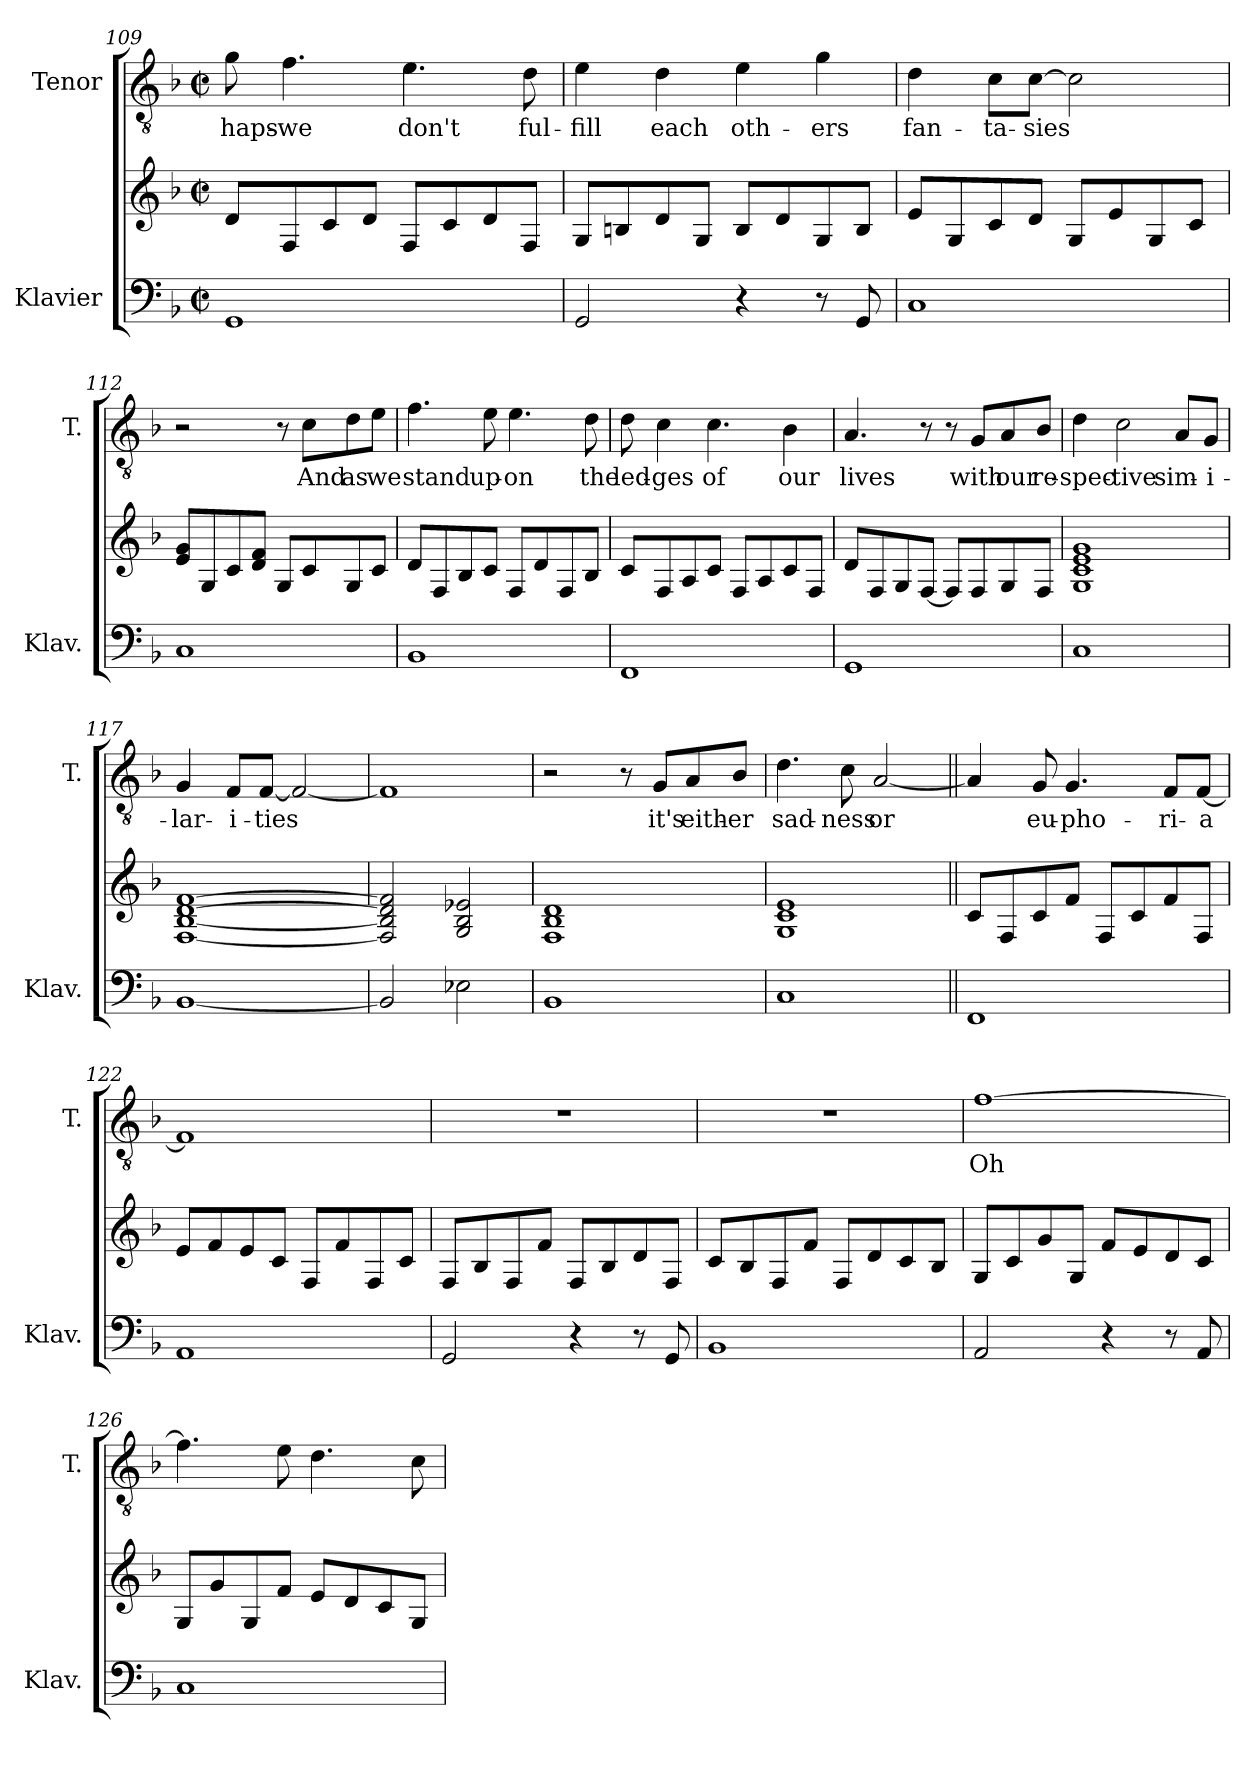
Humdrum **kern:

**kern	**kern	**kern	**text
*part2	*part2	*part1	*part1
*staff3	*staff2	*staff1	*staff1
*I"Klavier	*	*I"Tenor	*
*I'Klav.	*	*I'T.	*
!!LO:LB:g=z
*clefF4	*clefG2	*clefGv2	*
*k[b-]	*k[b-]	*k[b-]	*
*M2/2	*M2/2	*M2/2	*
*met(c|)	*met(c|)	*met(c|)	*
=109	=109	=109	=109
1GG	8d/L	8g\	-haps-
.	8F/	4.f\	-we
.	8c/	.	.
.	8d/J	.	.
.	8F/L	4.e\	don't
.	8c/	.	.
.	8d/	.	.
.	8F/J	8d\	ful-
=110	=110	=110	=110
2GG/	8G/L	4e\	-fill
.	8Bn/	.	.
.	8d/	4d\	each
.	8G/J	.	.
4r	8B/L	4e\	oth-
.	8d/	.	.
8r	8G/	4g\	-ers
8GG/	8B/J	.	.
=111	=111	=111	=111
1C	8e/L	4d\	fan-
.	8G/	.	.
.	8c/	8c\L	-ta-
.	8d/J	[8c\J	-sies
.	8G/L	2c\]	.
.	8e/	.	.
.	8G/	.	.
.	8c/J	.	.
=112	=112	=112	=112
1C	8e/ 8g/L	2r	.
.	8G/	.	.
.	8c/	.	.
.	8d/ 8f/J	.	.
.	8G/L	8r	.
.	8c/	8c\L	And
.	8G/	8d\	as
.	8c/J	8e\J	we
!!LO:PB:g=z
=113	=113	=113	=113
1BB-	8d/L	4.f\	stand
.	8F/	.	.
.	8B-/	.	.
.	8c/J	8e\	up-
.	8F/L	4.e\	-on
.	8d/	.	.
.	8F/	.	.
.	8B-/J	8d\	the
=114	=114	=114	=114
1FF	8c/L	8d\	led-
.	8F/	4c\	-ges
.	8A/	.	.
.	8c/J	4.c\	of
.	8F/L	.	.
.	8A/	.	.
.	8c/	4B-\	our
.	8F/J	.	.
=115	=115	=115	=115
1GG	8d/L	4.A/	lives
.	8F/	.	.
.	8G/	.	.
.	[8F/J	8r	.
.	8F/L]	8r	.
.	8F/	8G/L	with
.	8G/	8A/	our
.	8F/J	8B-/J	re-
=116	=116	=116	=116
1C	1G 1c 1e 1g	4d\	-spec-
.	.	2c\	-tive
.	.	8A/L	sim-
.	.	8G/J	-i-
!!LO:LB:g=z
=117	=117	=117	=117
[1BB-	[1F [1B- [1d [1f	4G/	-lar-
.	.	8F/L	-i-
.	.	[8F/J	-ties
.	.	2F/_	.
=118	=118	=118	=118
2BB-/]	2F/] 2B-/] 2d/] 2f/]	1F]	.
2E-X\	2G/ 2B-/ 2e-X/	.	.
=119	=119	=119	=119
1BB-	1F 1B- 1d	2r	.
.	.	8r	.
.	.	8G/L	it's
.	.	8A/	eith-
.	.	8B-/J	-er
=120	=120	=120	=120
1C	1G 1c 1e	4.d\	sad-
.	.	8c\	-ness
.	.	[2A/	or
!!LO:LB:g=z
=121||	=121||	=121||	=121||
1FF	8c/L	4A/]	.
.	8F/	.	.
.	8c/	8G/	eu-
.	8f/J	4.G/	-pho-
.	8F/L	.	.
.	8c/	.	.
.	8f/	8F/L	-ri-
.	8F/J	[8F/J	-a
=122	=122	=122	=122
1AA	8e/L	1F]	.
.	8f/	.	.
.	8e/	.	.
.	8c/J	.	.
.	8F/L	.	.
.	8f/	.	.
.	8F/	.	.
.	8c/J	.	.
=123	=123	=123	=123
2GG/	8F/L	1r	.
.	8B-/	.	.
.	8F/	.	.
.	8f/J	.	.
4r	8F/L	.	.
.	8B-/	.	.
8r	8d/	.	.
8GG/	8F/J	.	.
=124	=124	=124	=124
1BB-	8c/L	1r	.
.	8B-/	.	.
.	8F/	.	.
.	8f/J	.	.
.	8F/L	.	.
.	8d/	.	.
.	8c/	.	.
.	8B-/J	.	.
!!LO:LB:g=z
=125	=125	=125	=125
2AA/	8G/L	[1f	Oh
.	8c/	.	.
.	8g/	.	.
.	8G/J	.	.
4r	8f/L	.	.
.	8e/	.	.
8r	8d/	.	.
8AA/	8c/J	.	.
=126	=126	=126	=126
1C	8G/L	4.f\]	.
.	8g/	.	.
.	8G/	.	.
.	8f/J	8e\	.
.	8e/L	4.d\	.
.	8d/	.	.
.	8c/	.	.
.	8G/J	8c\	.
=	=	=	=
*-	*-	*-	*-
